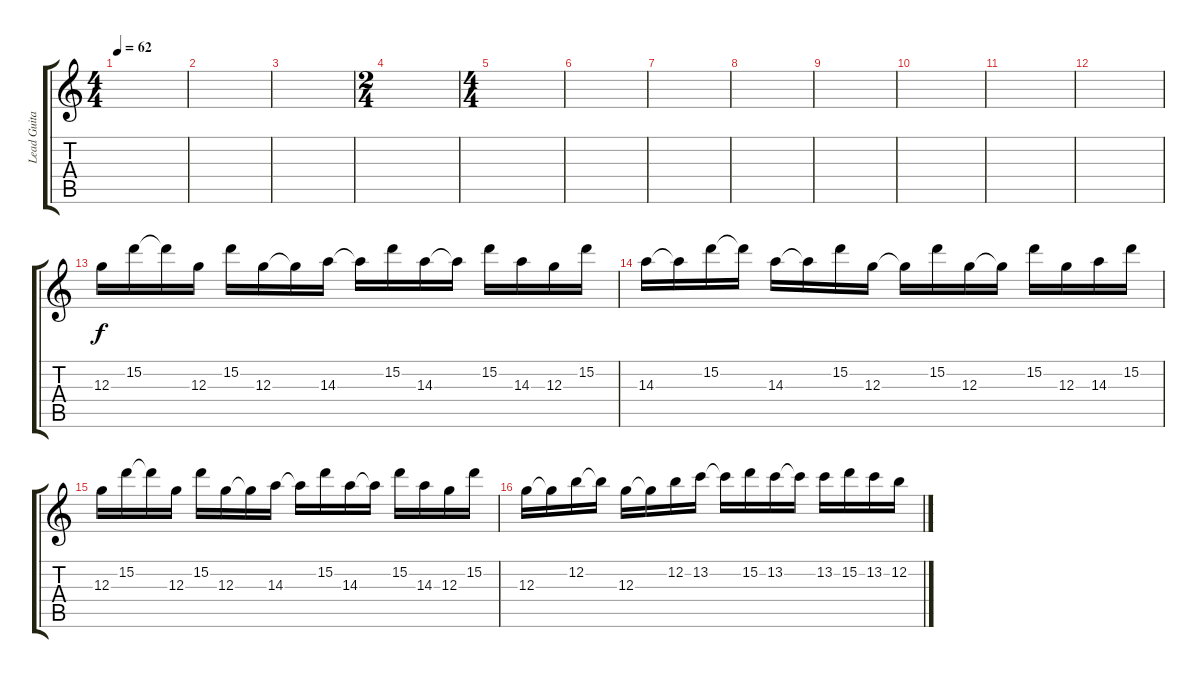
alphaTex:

\track ("Lead Guitar" "Lead Guita") {instrument electricguitarclean}
\staff {score tabs}
\tuning (E4 B3 G3 D3 A2 D2) {hide}
\ts (4 4)
\tempo 62
\clef g2
\ks c
|
|
|
\ts (2 4)
|
\ts (4 4)
|
|
|
|
|
|
|
|
12.3.16 15.2.16 15.2{t}.16 12.3.16 15.2.16 12.3.16 12.3{t}.16 14.3.16 14.3{t}.16 15.2.16 14.3.16 14.3{t}.16 15.2.16 14.3.16 12.3.16 15.2.16 |
14.3.16 14.3{t}.16 15.2.16 15.2{t}.16 14.3.16 14.3{t}.16 15.2.16 12.3.16 12.3{t}.16 15.2.16 12.3.16 12.3{t}.16 15.2.16 12.3.16 14.3.16 15.2.16 |
12.3.16 15.2.16 15.2{t}.16 12.3.16 15.2.16 12.3.16 12.3{t}.16 14.3.16 14.3{t}.16 15.2.16 14.3.16 14.3{t}.16 15.2.16 14.3.16 12.3.16 15.2.16 |
12.3.16 12.3{t}.16 12.2.16 12.2{t}.16 12.3.16 12.3{t}.16 12.2.16 13.2.16 13.2{t}.16 15.2.16 13.2.16 13.2{t}.16 13.2.16 15.2.16 13.2.16 12.2.16
